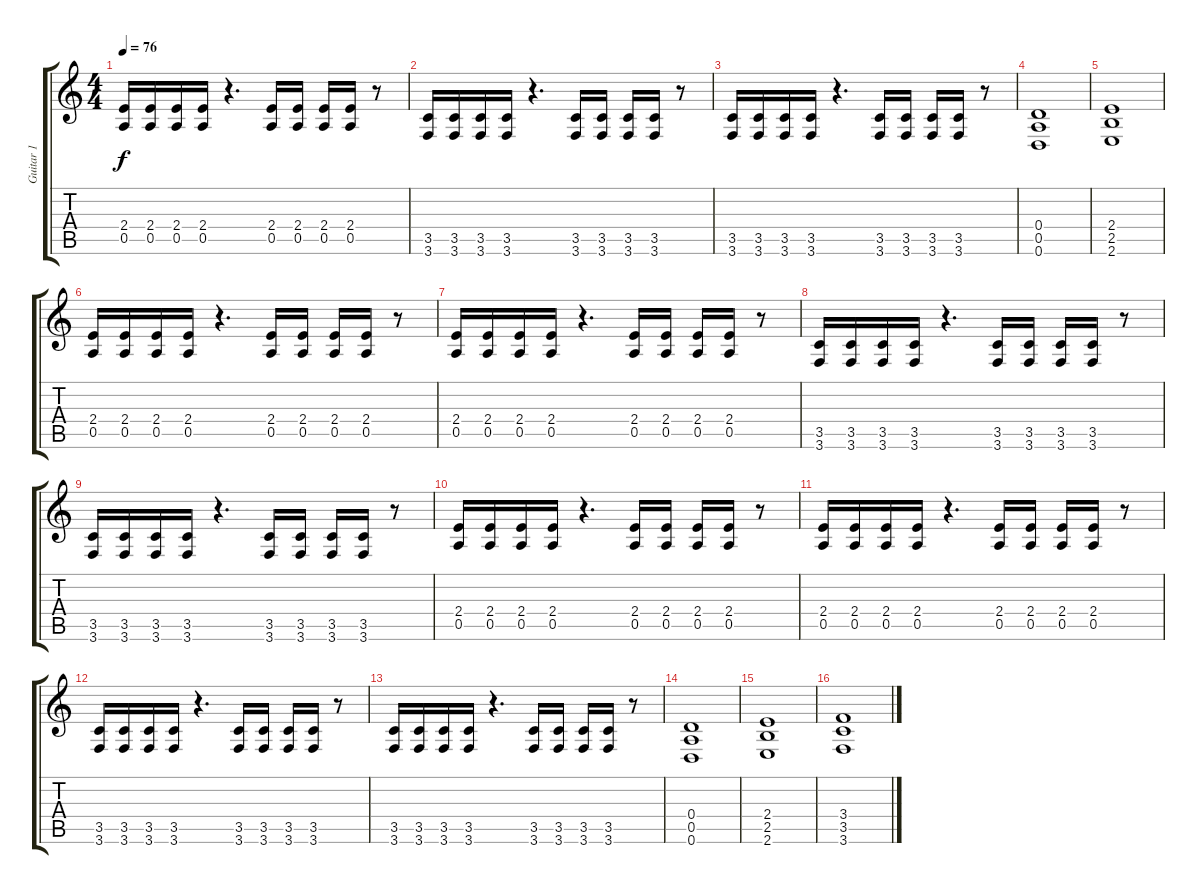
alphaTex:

\track ("Guitar 1" "Guitar 1") {instrument distortionguitar}
\staff {score tabs}
\tuning (E4 B3 G3 D3 A2 D2) {hide}
\ts (4 4)
\tempo 76
\clef g2
\ks c
(2.4 0.5).16{dy f} (2.4 0.5).16 (2.4 0.5).16 (2.4 0.5).16 r.4{d} (2.4 0.5).16 (2.4 0.5).16 (2.4 0.5).16 (2.4 0.5).16 r.8 |
(3.5 3.6).16 (3.5 3.6).16 (3.5 3.6).16 (3.5 3.6).16 r.4{d} (3.5 3.6).16 (3.5 3.6).16 (3.5 3.6).16 (3.5 3.6).16 r.8 |
(3.5 3.6).16 (3.5 3.6).16 (3.5 3.6).16 (3.5 3.6).16 r.4{d} (3.5 3.6).16 (3.5 3.6).16 (3.5 3.6).16 (3.5 3.6).16 r.8 |
\section ("" "")
(0.4 0.5 0.6).1 |
(2.4 2.5 2.6).1 |
\section ("" "")
(2.4 0.5).16 (2.4 0.5).16 (2.4 0.5).16 (2.4 0.5).16 r.4{d} (2.4 0.5).16 (2.4 0.5).16 (2.4 0.5).16 (2.4 0.5).16 r.8 |
(2.4 0.5).16 (2.4 0.5).16 (2.4 0.5).16 (2.4 0.5).16 r.4{d} (2.4 0.5).16 (2.4 0.5).16 (2.4 0.5).16 (2.4 0.5).16 r.8 |
(3.5 3.6).16 (3.5 3.6).16 (3.5 3.6).16 (3.5 3.6).16 r.4{d} (3.5 3.6).16 (3.5 3.6).16 (3.5 3.6).16 (3.5 3.6).16 r.8 |
(3.5 3.6).16 (3.5 3.6).16 (3.5 3.6).16 (3.5 3.6).16 r.4{d} (3.5 3.6).16 (3.5 3.6).16 (3.5 3.6).16 (3.5 3.6).16 r.8 |
(2.4 0.5).16 (2.4 0.5).16 (2.4 0.5).16 (2.4 0.5).16 r.4{d} (2.4 0.5).16 (2.4 0.5).16 (2.4 0.5).16 (2.4 0.5).16 r.8 |
(2.4 0.5).16 (2.4 0.5).16 (2.4 0.5).16 (2.4 0.5).16 r.4{d} (2.4 0.5).16 (2.4 0.5).16 (2.4 0.5).16 (2.4 0.5).16 r.8 |
(3.5 3.6).16 (3.5 3.6).16 (3.5 3.6).16 (3.5 3.6).16 r.4{d} (3.5 3.6).16 (3.5 3.6).16 (3.5 3.6).16 (3.5 3.6).16 r.8 |
(3.5 3.6).16 (3.5 3.6).16 (3.5 3.6).16 (3.5 3.6).16 r.4{d} (3.5 3.6).16 (3.5 3.6).16 (3.5 3.6).16 (3.5 3.6).16 r.8 |
\section ("" "")
(0.4 0.5 0.6).1 |
(2.4 2.5 2.6).1 |
(3.4 3.5 3.6).1
